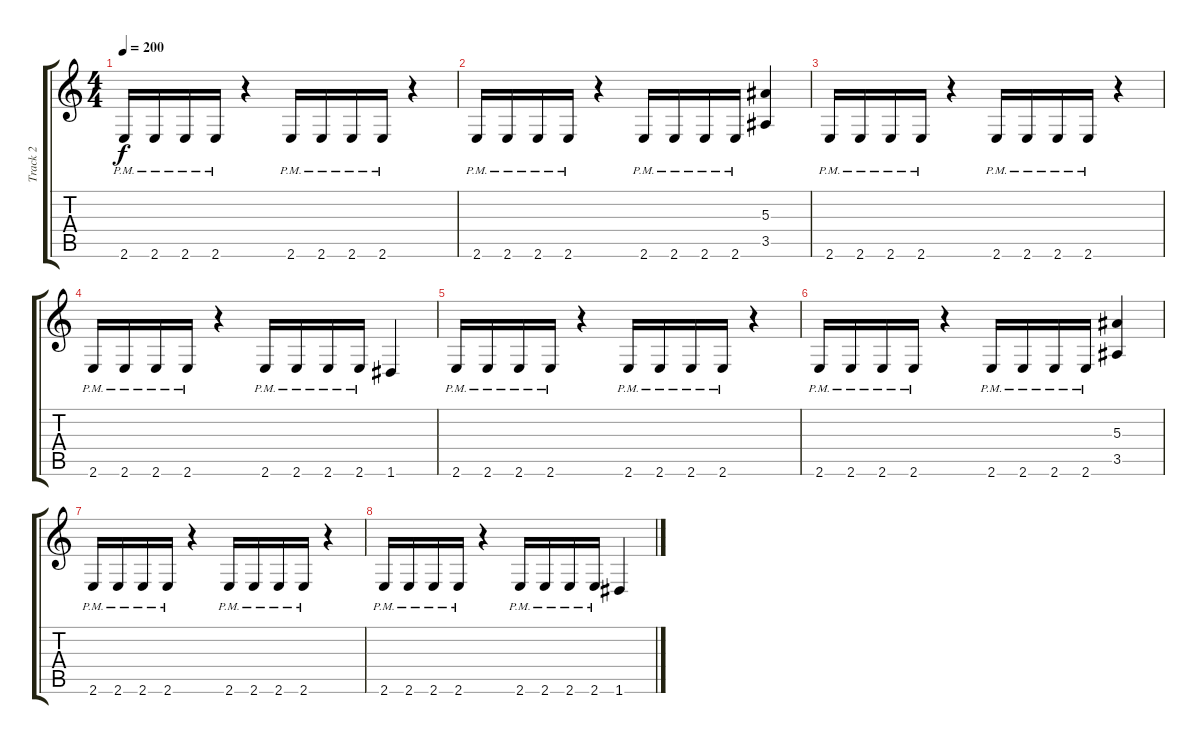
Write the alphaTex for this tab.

\track ("Track 2" "Track 2") {instrument overdrivenguitar}
\staff {score tabs}
\tuning (D4 A3 F3 C3 G2 D2) {hide}
\ts (4 4)
\tempo 200
\clef g2
\ks c
2.6{pm}.16{dy f} 2.6{pm}.16 2.6{pm}.16 2.6{pm}.16 r.4 2.6{pm}.16 2.6{pm}.16 2.6{pm}.16 2.6{pm}.16 r.4 |
2.6{pm}.16 2.6{pm}.16 2.6{pm}.16 2.6{pm}.16 r.4 2.6{pm}.16 2.6{pm}.16 2.6{pm}.16 2.6{pm}.16 (5.3 3.5).4 |
2.6{pm}.16 2.6{pm}.16 2.6{pm}.16 2.6{pm}.16 r.4 2.6{pm}.16 2.6{pm}.16 2.6{pm}.16 2.6{pm}.16 r.4 |
2.6{pm}.16 2.6{pm}.16 2.6{pm}.16 2.6{pm}.16 r.4 2.6{pm}.16 2.6{pm}.16 2.6{pm}.16 2.6{pm}.16 1.6.4 |
2.6{pm}.16 2.6{pm}.16 2.6{pm}.16 2.6{pm}.16 r.4 2.6{pm}.16 2.6{pm}.16 2.6{pm}.16 2.6{pm}.16 r.4 |
2.6{pm}.16 2.6{pm}.16 2.6{pm}.16 2.6{pm}.16 r.4 2.6{pm}.16 2.6{pm}.16 2.6{pm}.16 2.6{pm}.16 (5.3 3.5).4 |
2.6{pm}.16 2.6{pm}.16 2.6{pm}.16 2.6{pm}.16 r.4 2.6{pm}.16 2.6{pm}.16 2.6{pm}.16 2.6{pm}.16 r.4 |
2.6{pm}.16 2.6{pm}.16 2.6{pm}.16 2.6{pm}.16 r.4 2.6{pm}.16 2.6{pm}.16 2.6{pm}.16 2.6{pm}.16 1.6.4
